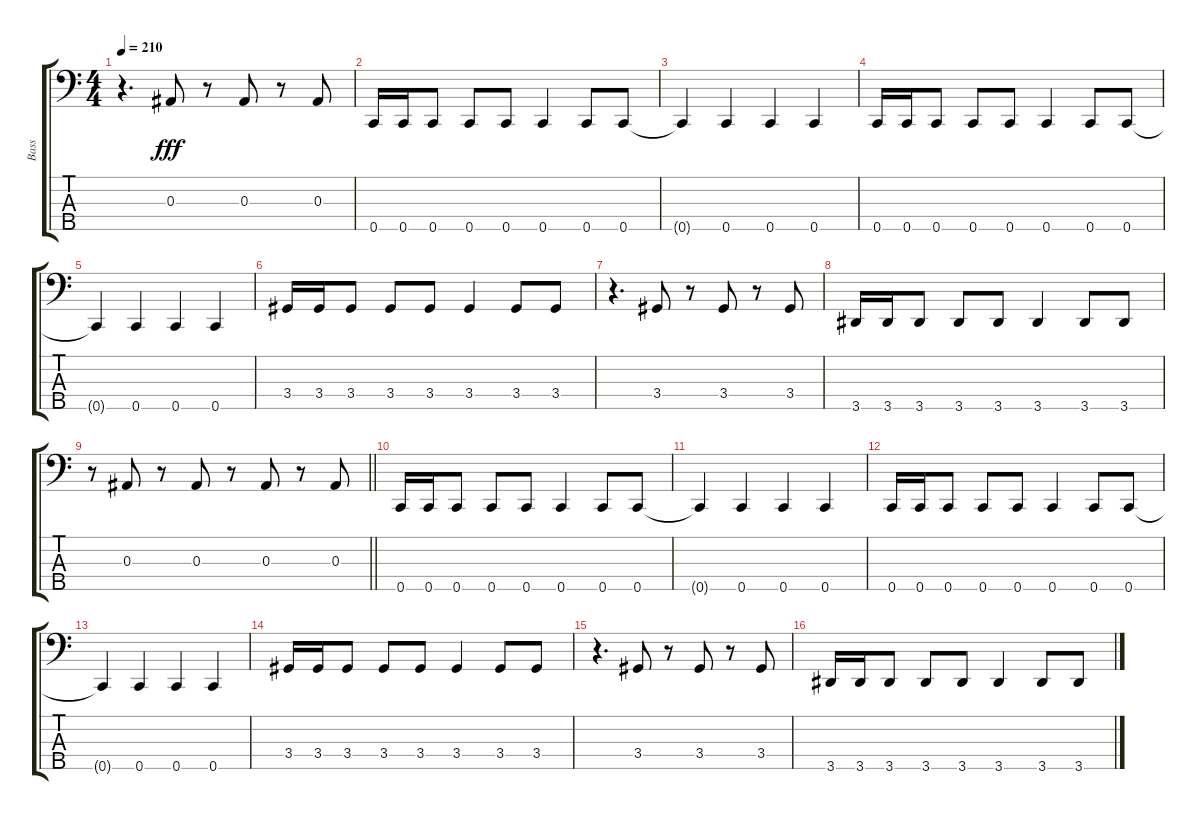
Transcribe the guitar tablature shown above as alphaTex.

\track ("Bass" "Bass") {instrument electricbasspick}
\staff {score tabs}
\tuning (Ab2 Eb2 Bb1 F1 C1) {hide}
\ts (4 4)
\tempo 210
\clef f4
\ks c
r.4{d dy fff} 0.3.8 r.8 0.3.8 r.8 0.3.8 |
0.5.16 0.5.16 0.5.8 0.5.8 0.5.8 0.5.4 0.5.8 0.5.8 |
0.5{t}.4 0.5.4 0.5.4 0.5.4 |
0.5.16 0.5.16 0.5.8 0.5.8 0.5.8 0.5.4 0.5.8 0.5.8 |
0.5{t}.4 0.5.4 0.5.4 0.5.4 |
3.4.16 3.4.16 3.4.8 3.4.8 3.4.8 3.4.4 3.4.8 3.4.8 |
r.4{d} 3.4.8 r.8 3.4.8 r.8 3.4.8 |
3.5.16 3.5.16 3.5.8 3.5.8 3.5.8 3.5.4 3.5.8 3.5.8 |
\barLineRight lightlight
r.8 0.3.8 r.8 0.3.8 r.8 0.3.8 r.8 0.3.8 |
\section ("" " ")
0.5.16 0.5.16 0.5.8 0.5.8 0.5.8 0.5.4 0.5.8 0.5.8 |
0.5{t}.4 0.5.4 0.5.4 0.5.4 |
0.5.16 0.5.16 0.5.8 0.5.8 0.5.8 0.5.4 0.5.8 0.5.8 |
0.5{t}.4 0.5.4 0.5.4 0.5.4 |
3.4.16 3.4.16 3.4.8 3.4.8 3.4.8 3.4.4 3.4.8 3.4.8 |
r.4{d} 3.4.8 r.8 3.4.8 r.8 3.4.8 |
3.5.16 3.5.16 3.5.8 3.5.8 3.5.8 3.5.4 3.5.8 3.5.8
